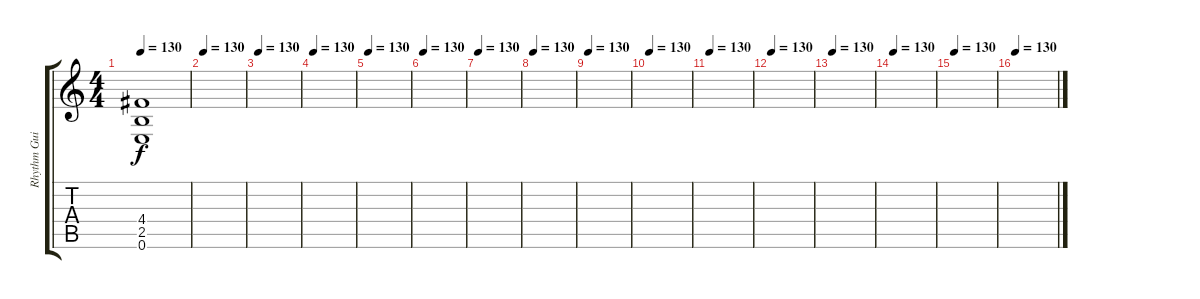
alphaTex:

\track ("Rhythm Guitar" "Rhythm Gui") {instrument distortionguitar}
\staff {score tabs}
\tuning (E4 B3 G3 D3 A2 E2) {hide}
\ts (4 4)
\tempo 130
\clef g2
\ks c
(4.4{t} 2.5{t} 0.6{t}).1{dy f} |
\tempo 130
|
\tempo 130
|
\tempo 130
|
\tempo 130
|
\tempo 130
|
\tempo 130
|
\tempo 130
|
\tempo 130
|
\tempo 130
|
\tempo 130
|
\tempo 130
|
\tempo 130
|
\tempo 130
|
\tempo 130
|
\tempo 130
